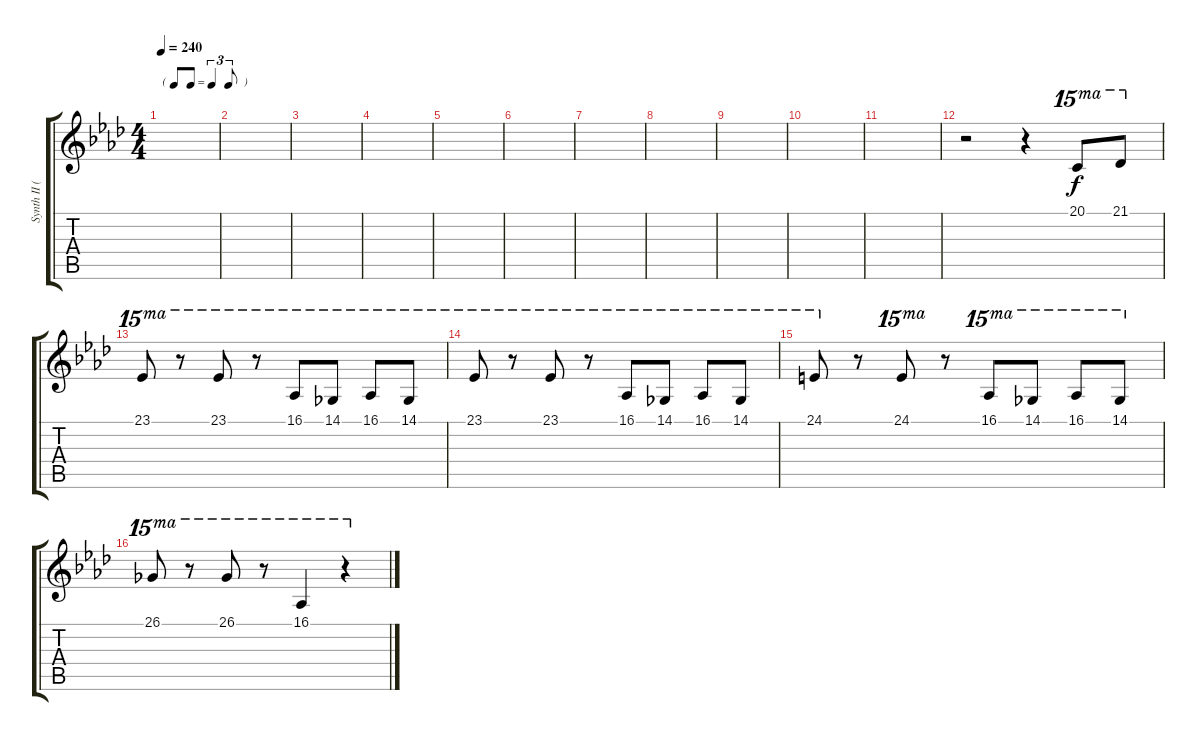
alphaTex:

\track ("Synth II (Kotobuki Tsumugi)" "Synth II (") {instrument lead5charang}
\staff {score tabs}
\tuning (E4 B3 G3 D3 A2 E2) {hide}
\ts (4 4)
\tf triplet8th
\tempo 240
\clef g2
\ks ab
|
|
|
|
|
|
|
|
|
|
|
r.2 r.4 20.1.8{ot 15ma} 21.1.8{ot 15ma} |
23.1.8{ot 15ma} r.8{ot 15ma} 23.1.8{ot 15ma} r.8{ot 15ma} 16.1.8{ot 15ma} 14.1.8{ot 15ma} 16.1.8{ot 15ma} 14.1.8{ot 15ma} |
23.1.8{ot 15ma} r.8{ot 15ma} 23.1.8{ot 15ma} r.8{ot 15ma} 16.1.8{ot 15ma} 14.1.8{ot 15ma} 16.1.8{ot 15ma} 14.1.8{ot 15ma} |
24.1.8{ot 15ma} r.8 24.1.8{ot 15ma} r.8 16.1.8{ot 15ma} 14.1.8{ot 15ma} 16.1.8{ot 15ma} 14.1.8{ot 15ma} |
26.1.8{ot 15ma} r.8{ot 15ma} 26.1.8{ot 15ma} r.8{ot 15ma} 16.1.4{ot 15ma} r.4{ot 15ma}
